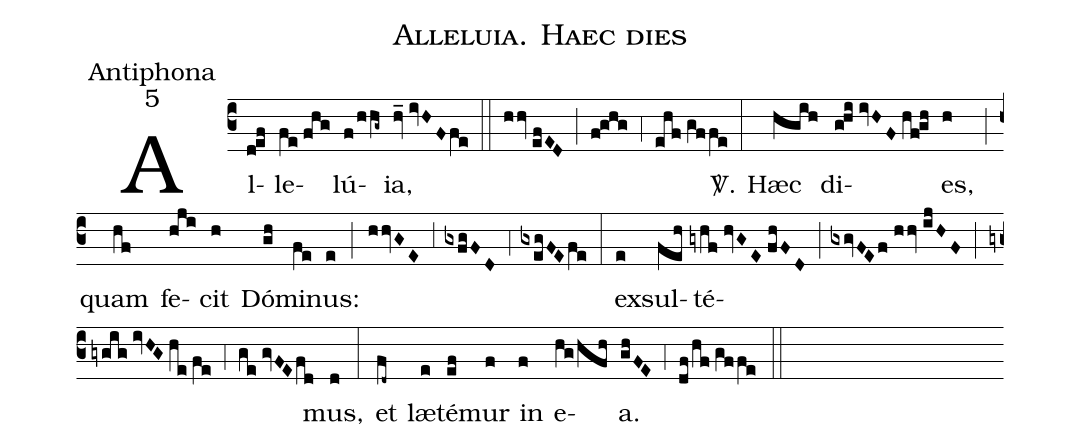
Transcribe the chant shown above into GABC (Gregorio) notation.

name:Alleluia. Haec dies;
office-part:Antiphona;
mode:5;
%%
(c3) Al(d!ef)le(fe//fhg)lú(f/hhg~)ia,(hv_//ivHFfe) (::)
(hhv//efED) (;) (f!ghg) (,4) (ehf//gffe)
<sp>V/</sp>.(:) Hæc(hgih) di(g!hi//ivHF//hf!gh)es,(h) (;) quam(hf) fe(hji)cit(h) Dó(gh)mi(fe)nus:(e) (;) (hhvGE) (,3) (gxfgFD) (,4) (gxegFEfe) (:)
ex(e)sul(feh)té(gyhf//hvGE//fhFD)(;)(gxgvFEf//hhv//ijHF)(;)(gygig//ivHG//he//fe)(,4)(ge//gvFEfd)mus,(d) (:)
et(fd~) læ(e)té(ef)mur(f) in(f) e(hg/hfh)a.(ghFE) (,4) (df/hf//gffe) (::)
